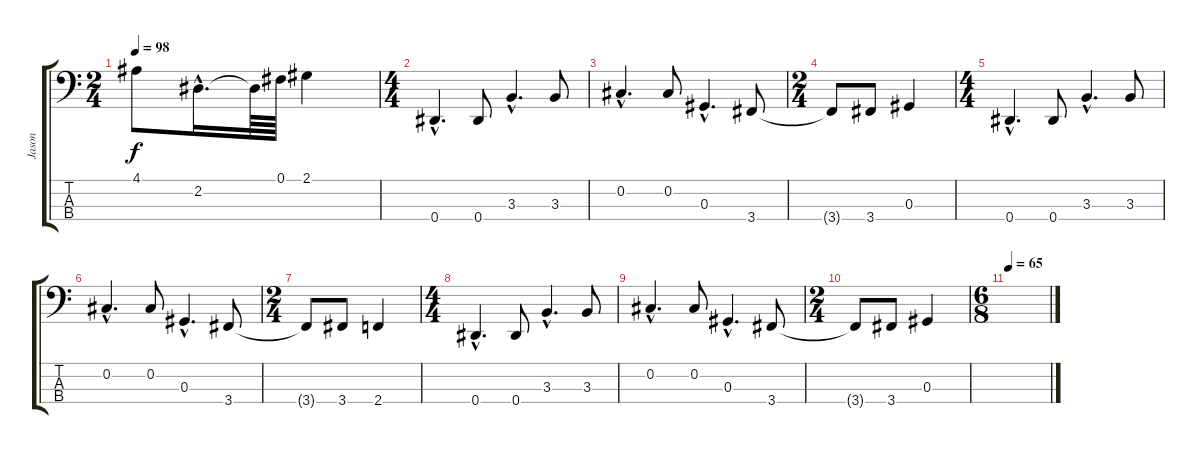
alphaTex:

\track ("Jason" "Jason") {instrument electricbasspick}
\staff {score tabs}
\tuning (Gb2 Db2 Ab1 Eb1) {hide}
\ts (2 4)
\tempo 98
\clef f4
\ks c
4.1{t}.8{dy f} 2.2{hac}.16{d} 2.2{t}.64 0.1.64 2.1.4 |
\ts (4 4)
0.4{hac}.4{d} 0.4.8 3.3{hac}.4{d} 3.3.8 |
0.2{hac}.4{d} 0.2.8 0.3{hac}.4{d} 3.4.8 |
\ts (2 4)
3.4{t}.8 3.4.8 0.3.4 |
\ts (4 4)
0.4{hac}.4{d} 0.4.8 3.3{hac}.4{d} 3.3.8 |
0.2{hac}.4{d} 0.2.8 0.3{hac}.4{d} 3.4.8 |
\ts (2 4)
3.4{t}.8 3.4.8 2.4.4 |
\ts (4 4)
0.4{hac}.4{d} 0.4.8 3.3{hac}.4{d} 3.3.8 |
0.2{hac}.4{d} 0.2.8 0.3{hac}.4{d} 3.4.8 |
\ts (2 4)
3.4{t}.8 3.4.8 0.3.4 |
\ts (6 8)
\tempo 65
